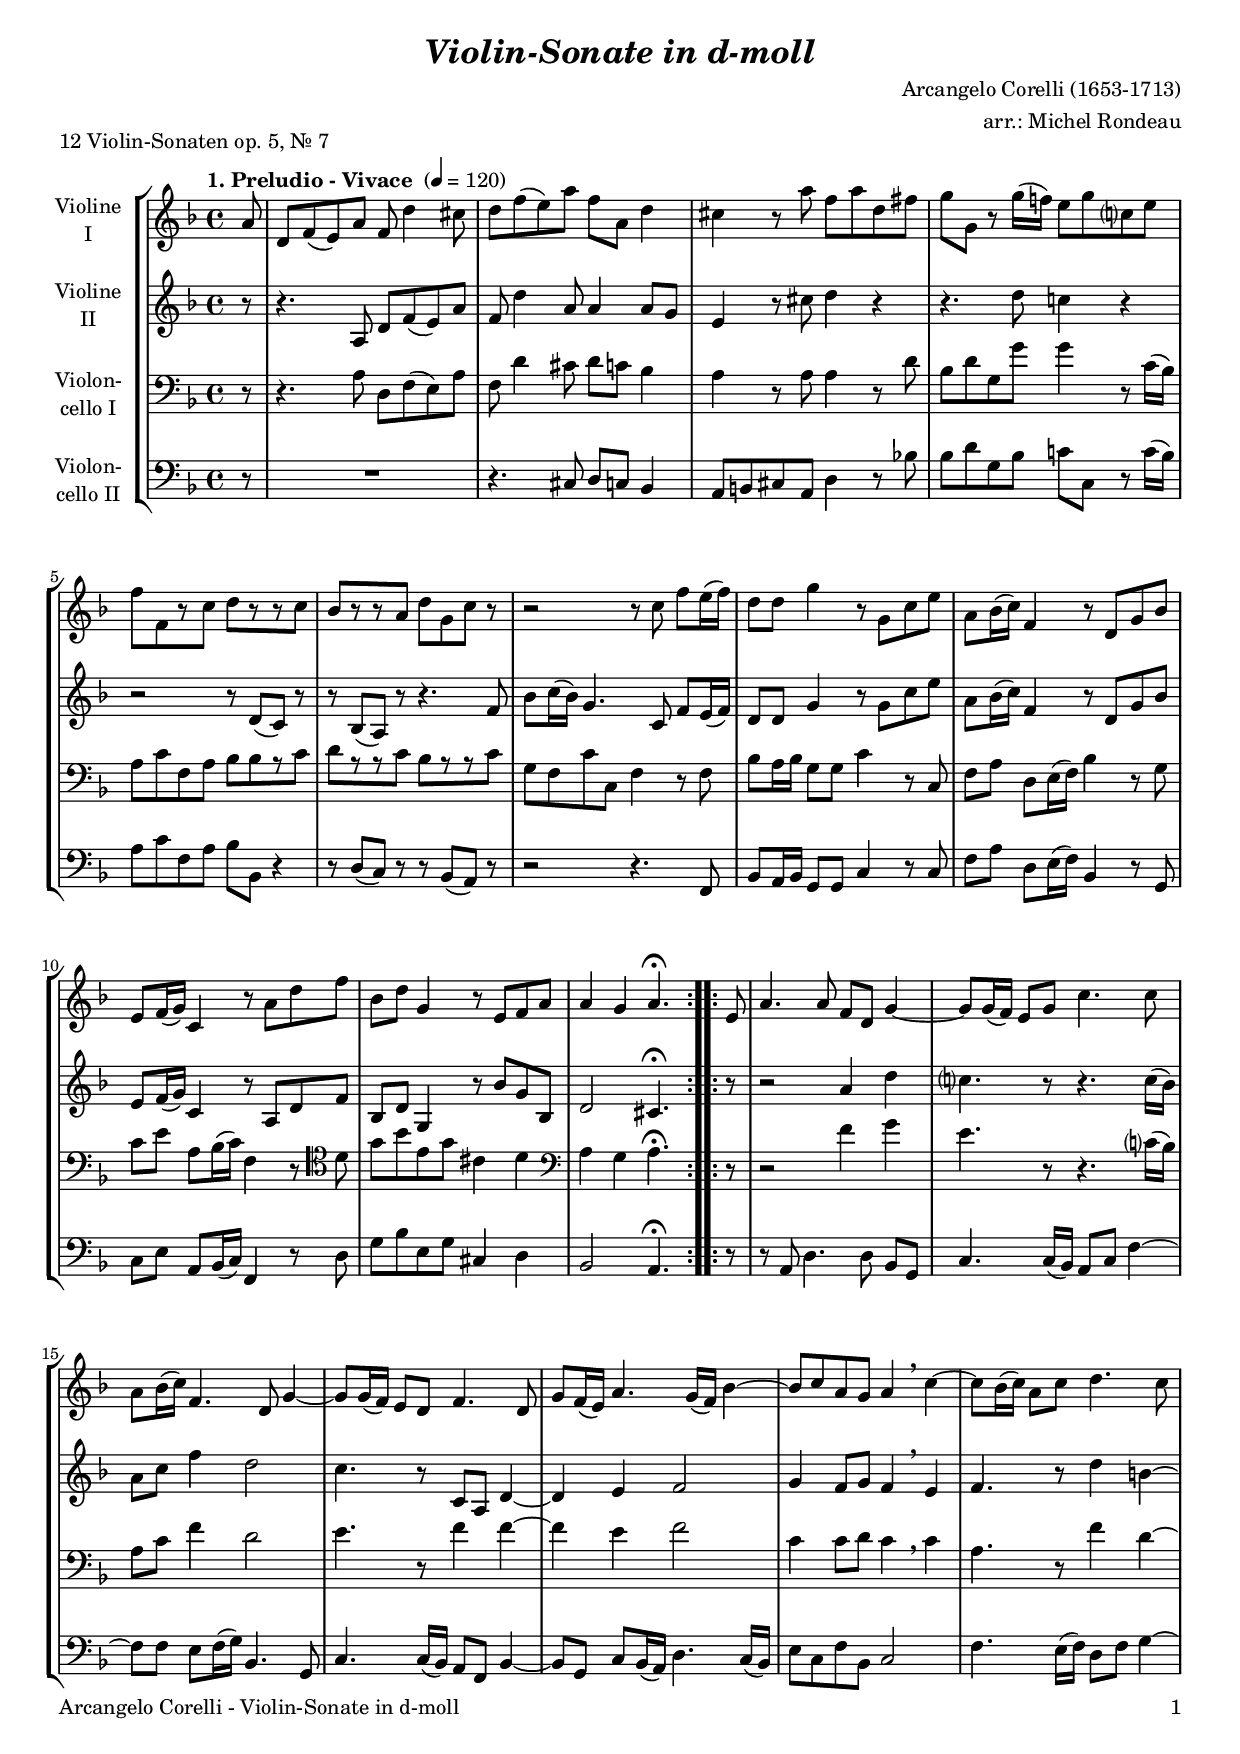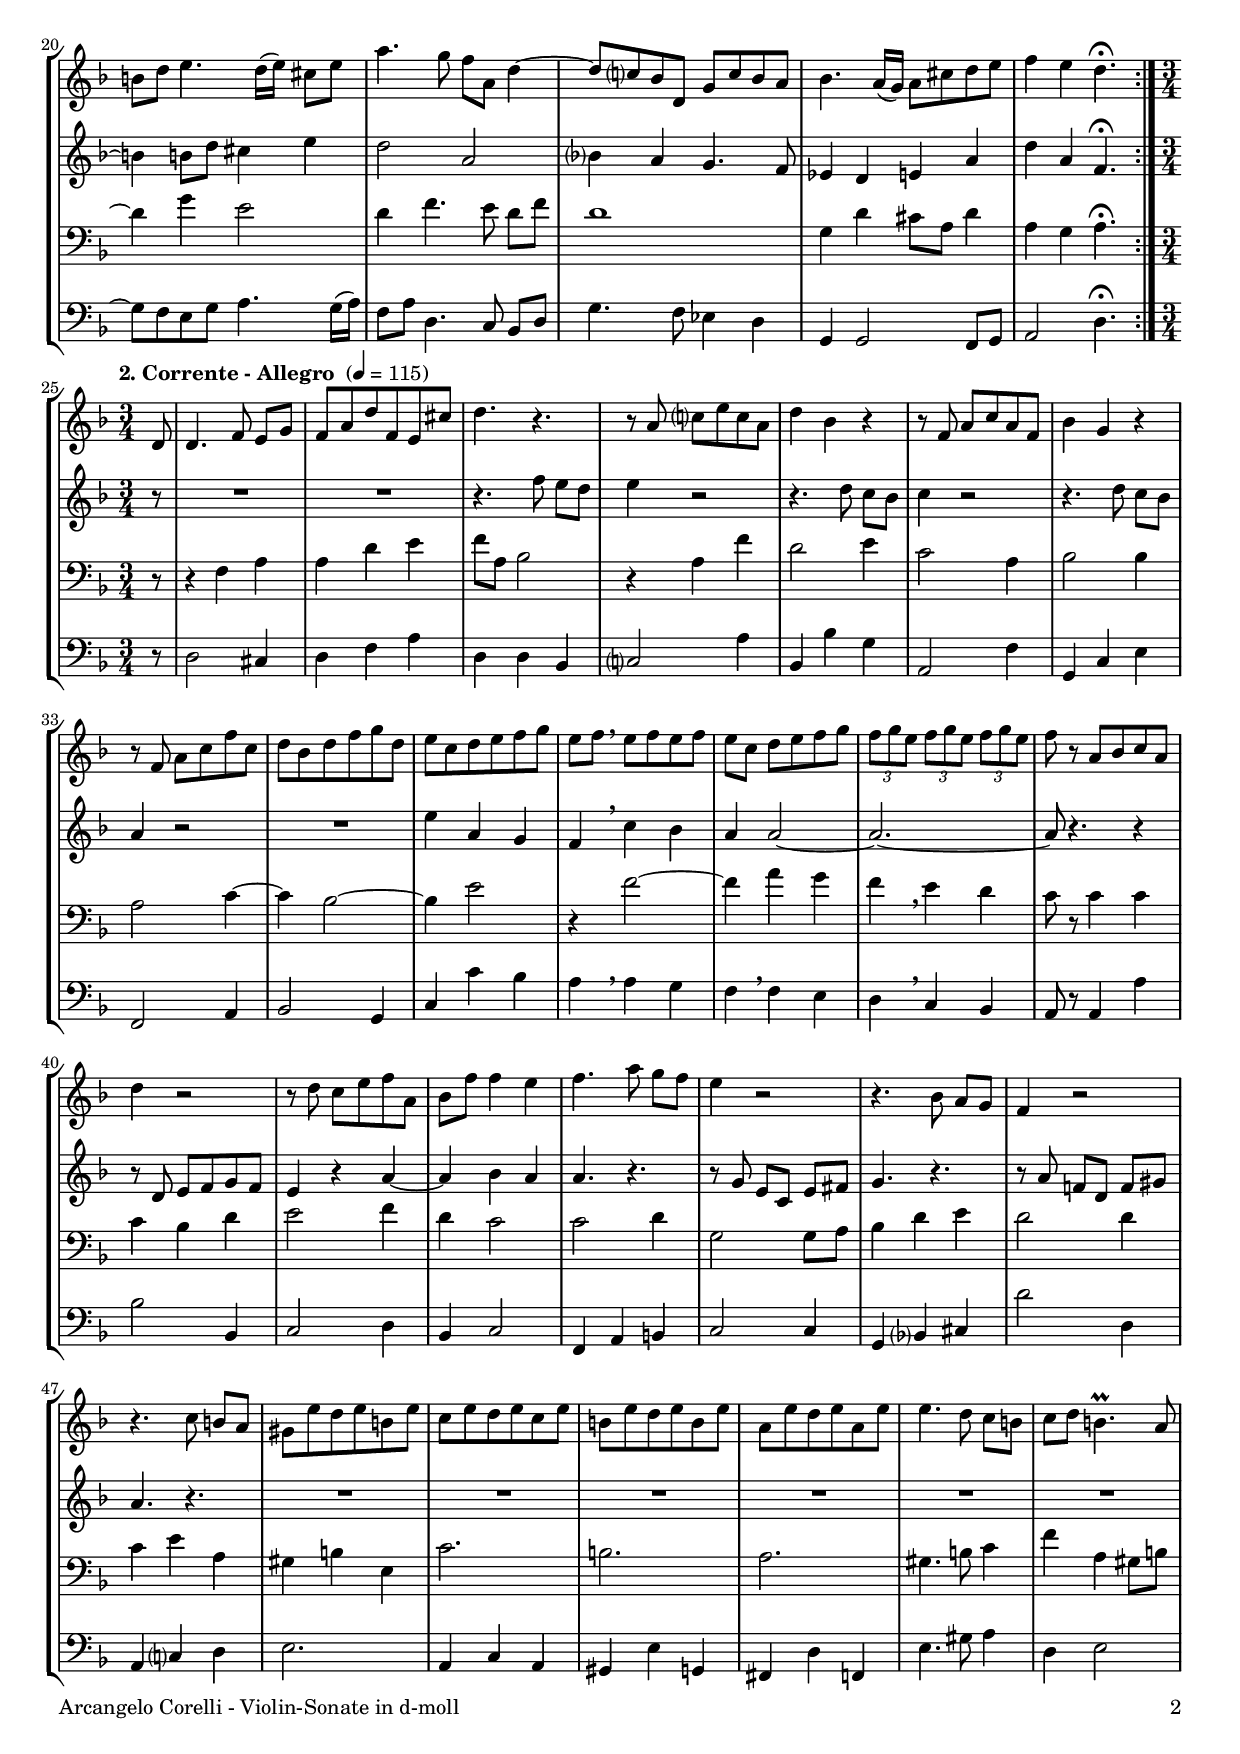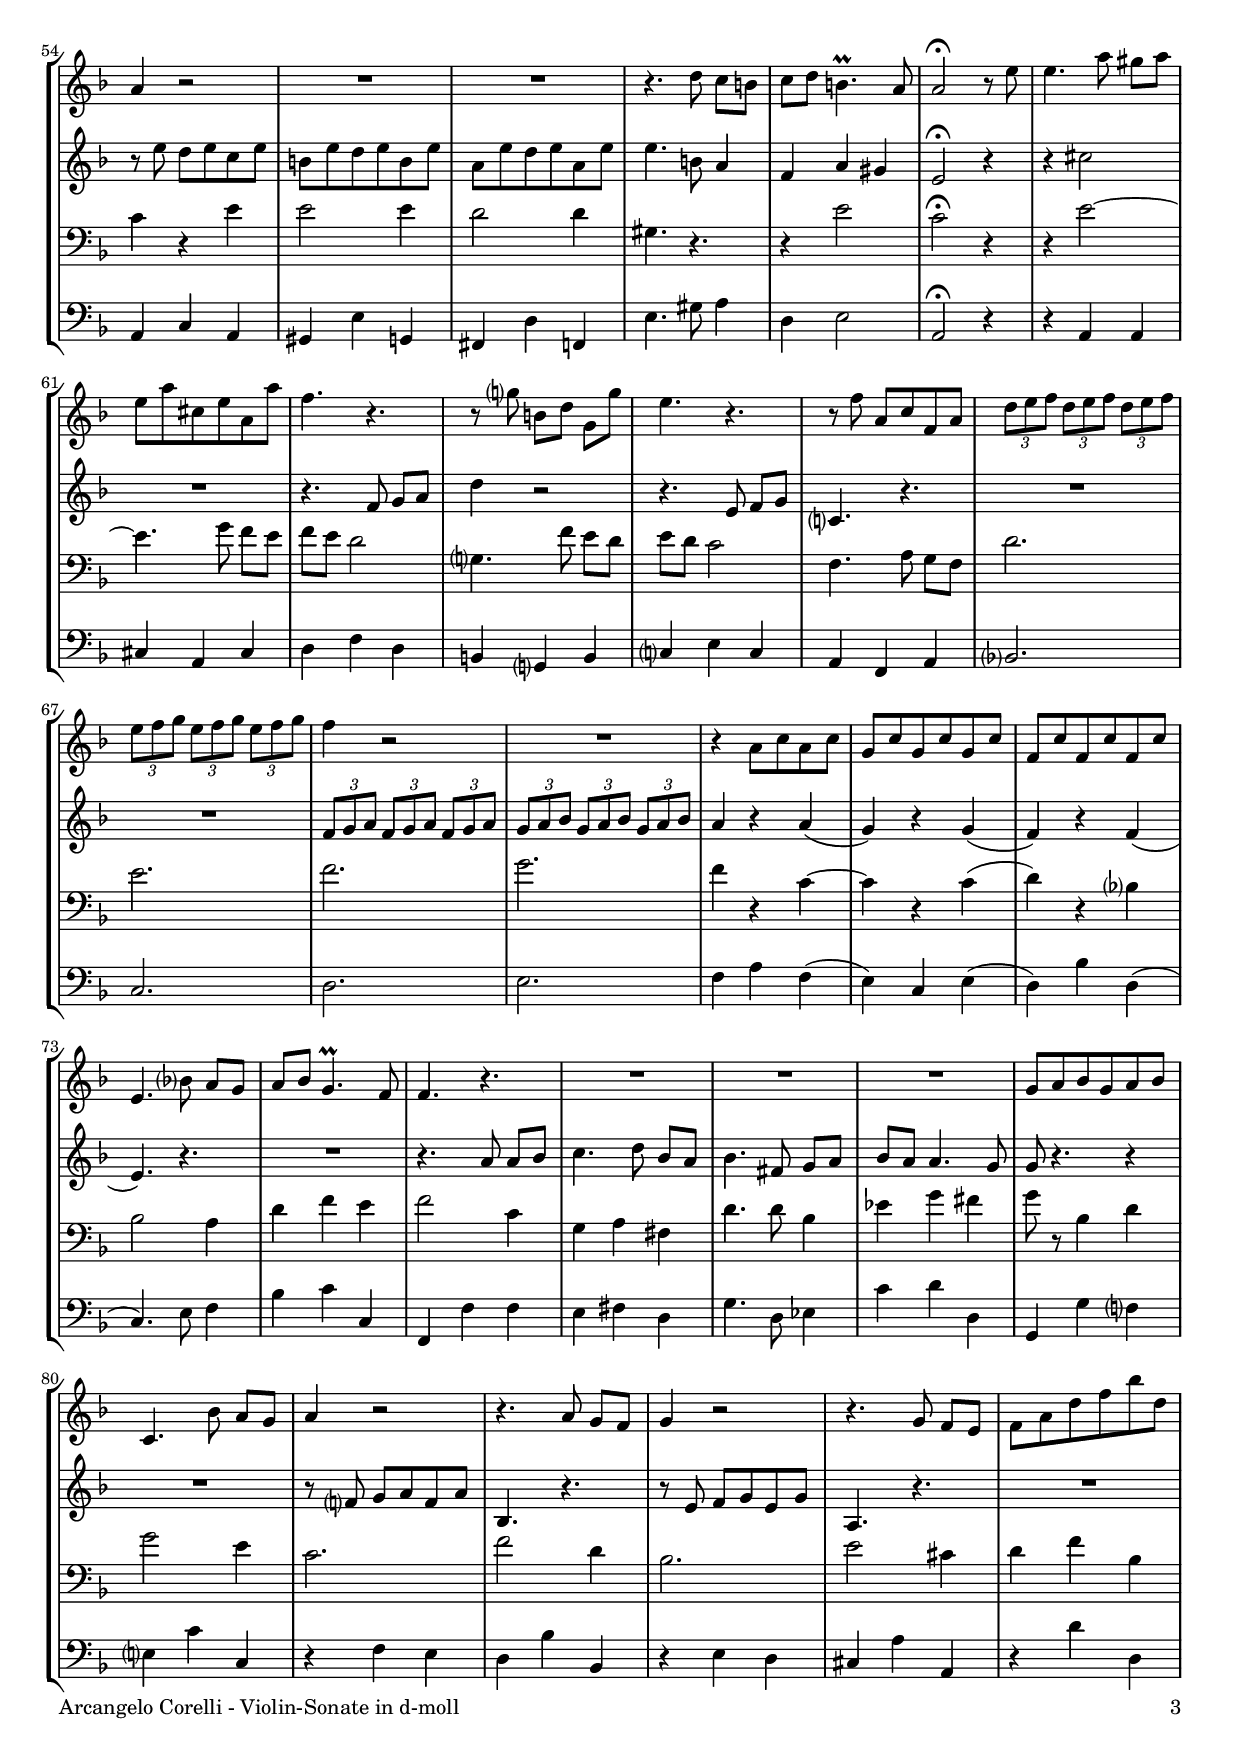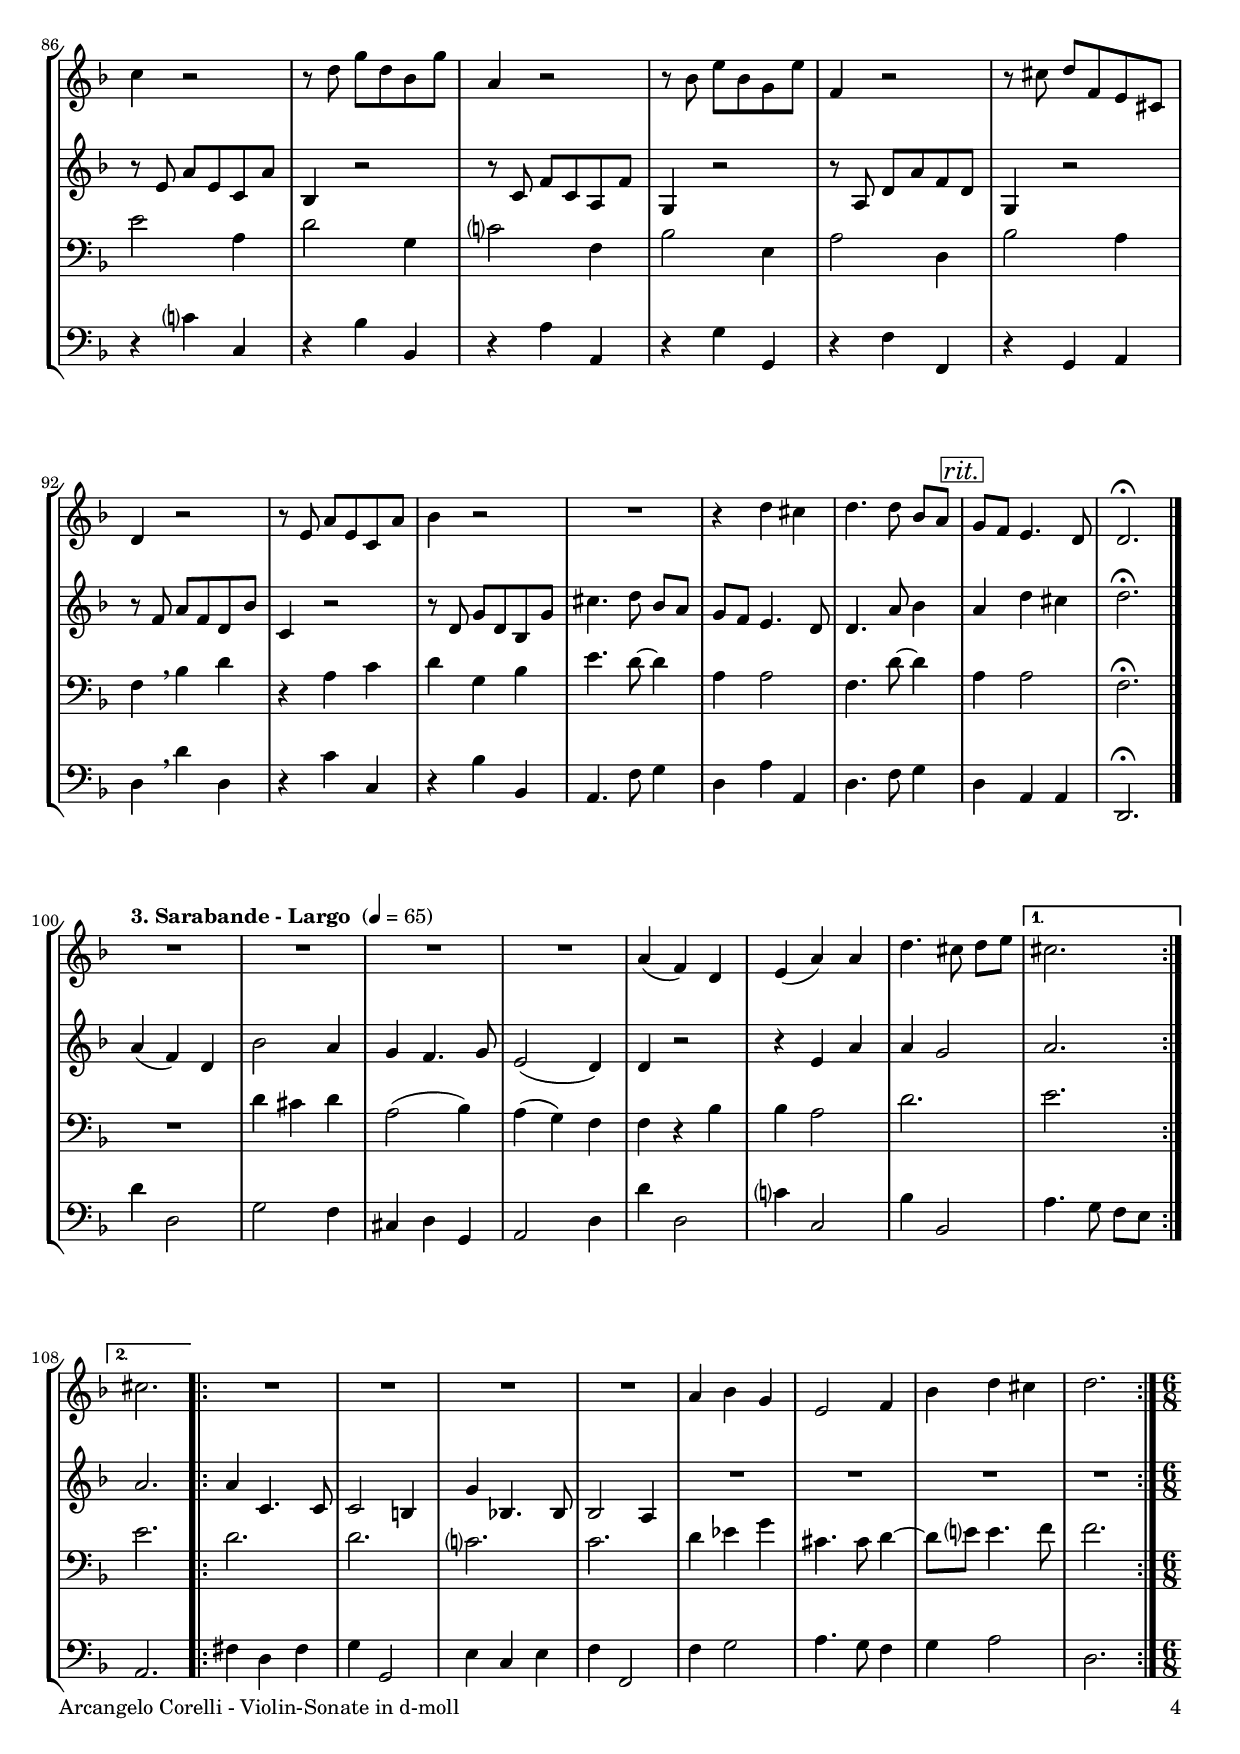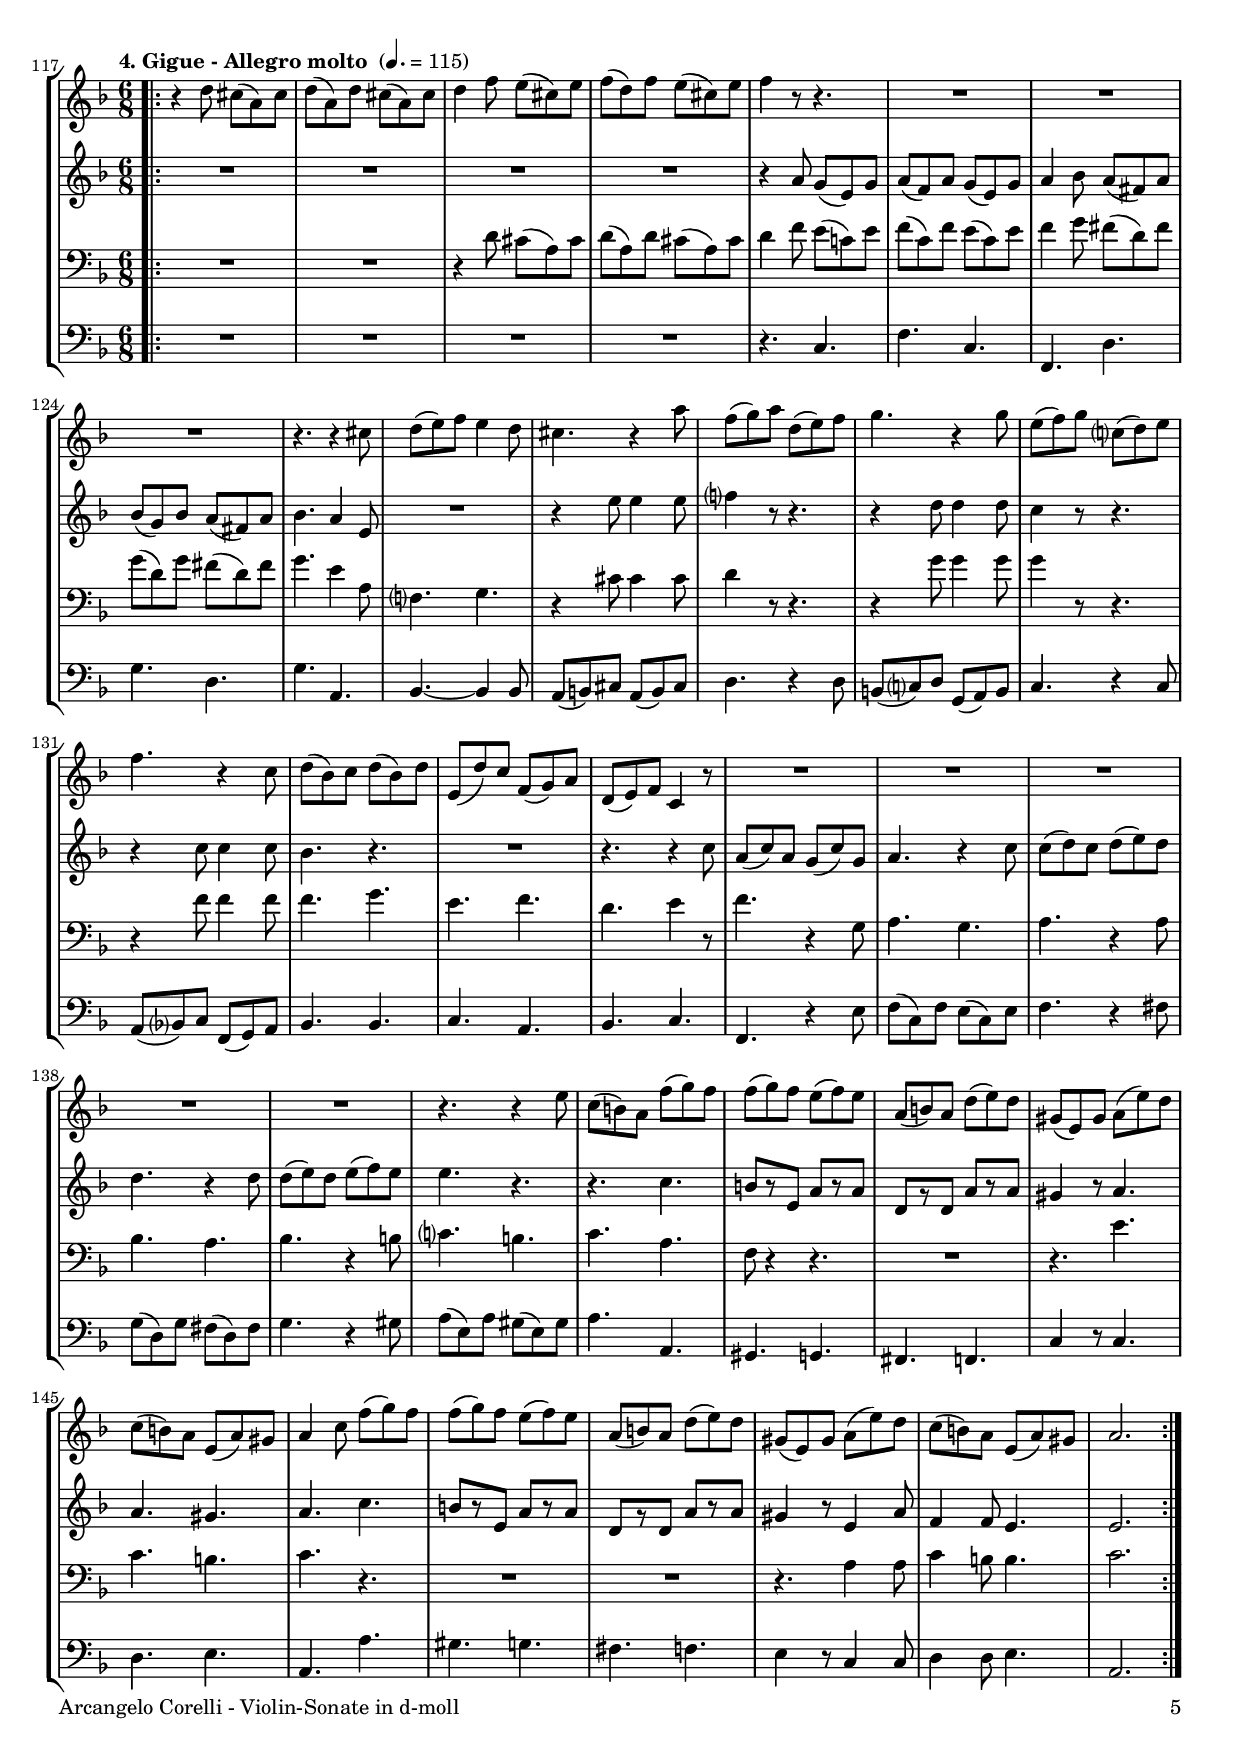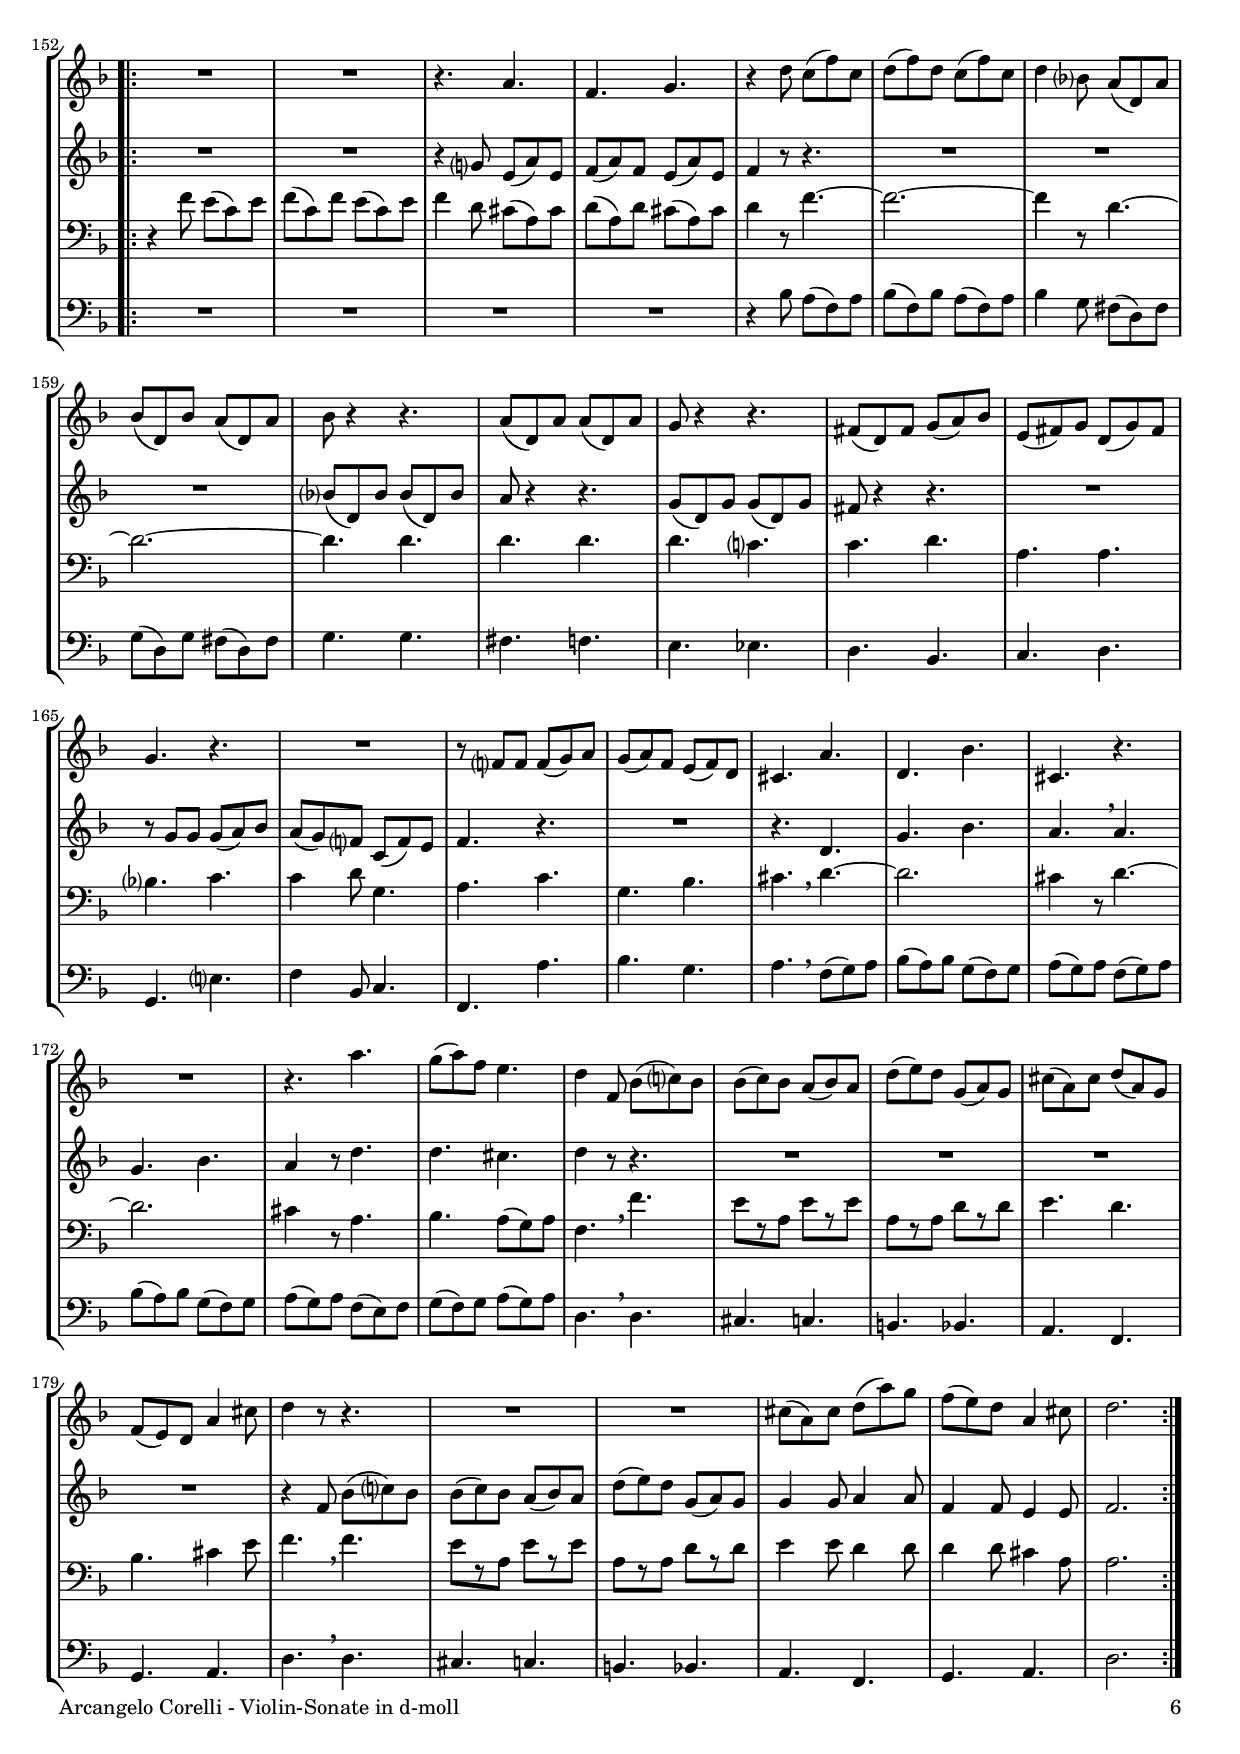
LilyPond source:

\version "2.20.2"
\include "deutsch.ly"

#(set-global-staff-size 18)

\header {
  title     = \markup \bold \italic "Violin-Sonate in d-moll"
  composer  = "Arcangelo Corelli (1653-1713)"
  arranger  = "arr.: Michel Rondeau"
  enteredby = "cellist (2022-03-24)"
  piece     = "12 Violin-Sonaten op. 5, Nr. 7"
}

voiceconsts = {
  \key d \minor
  \time 4/4
  \clef "treble"
%  \numericTimeSignature
  \compressEmptyMeasures
  % Set default beaming for all staves
%  \set Timing.beamExceptions = #'()
%  \set Timing.baseMoment     = #(ly:make-moment 1 4)
%  \set Timing.beatStructure  = #'(1 1 1)
}

micl = "clarinet"
mifl = "flute"
miob = "oboe"
mifh = "french horn"
misx = "tenor sax"
mist = "string ensemble 1"
mivl = "violin"
miba = "cello"
mipz = "pizzicato strings"

introa = {        \tempo "1. Preludio - Vivace "      4=120 }
introb = { \break \tempo "2. Corrente - Allegro "     4=115 \time 3/4 }
introc = { \break \tempo "3. Sarabande - Largo "      4=65 }
introd = {        \tempo "4. Gigue - Allegro molto " 4.=115 \time 6/8 }

rit = \mark \markup \box \italic "rit."

va = \relative c'' {
  \voiceconsts

  \introa
  \repeat volta 2 {
    \partial 8 a8
    d, f( e) a f d'4 cis8
    d f( e) a f a, d4
    cis r8 a' f a d, fis
    g g, r g'16( f!) e8 g c,? e

    f[ f, r c'] d[ r r c]
    b[ r r a] d g, c r
    r2 r8 c f e16( f)
    d8 d g4 r8 g, c e
    a, b16( c) f,4 r8 d g b

    e, f16( g) c,4 r8 a' d f
    b, d g,4 r8 e f a
    a4 g a4.\fermata
  }

  \repeat volta 2 {
    e8
    a4. a8 f d g4~
    g8 g16( f) e8 g c4. c8

    a b16( c) f,4. d8 g4~
    g8 g16( f) e8 d f4. d8
    g f16( e) a4. g16( f) b4~
    b8 c a g a4 \breathe c~
    c8 b16( c) a8 c d4. c8

    h d e4. d16( e) cis8 e
    a4. g8 f a, d4~
    d8 c? b d, g c b a
    b4. a16( g) a8 cis d e
    \partial 8*7 f4 e d4.\fermata
  }

  \introb
  \partial 8 d,8
  d4. f8 e[ g]
  f a d f, e cis'
  d4. r
  r8 a c?[ e c a]
  d4 b r
  r8 f a[ c a f]
  b4 g r

  r8 f a[ c f c]
  d b d f g d
  e c d e f g
  e f \breathe e[ f e f]
  e c d[ e f g]
  \tuplet 3/2 4 { f g e f g e f g e }

  f r a, b c a
  d4 r2
  r8 d c[ e f a,]
  b f' f4 e
  f4. a8 g[ f]
  e4 r2
  r4. b8 a[ g]
  f4 r2

  r4. c'8 h[ a]
  gis e' d e h e
  c e d e c e
  h e d e h e
  a, e' d e a, e'
  e4. d8 c[ h]
  c d h4.\prall a8

  a4 r2
  R2.*2
  r4. d8 c[ h]
  c d h4.\prall a8
  a2\fermata r8 e'
  e4. a8 gis[ a]
  e a cis, e a, a'
  f4. r

  r8 g? h,[ d] g, g'
  e4. r
  r8 f a,[ c f, a]
  \tuplet 3/2 4 {
    d e f d e f d e f
    e f g e f g e f g
  }
  f4 r2
  R2.

  r4 a,8 c a c
  g c g c g c
  f, c' f, c' f, c'
  e,4. b'?8 a[ g]
  a b g4.\prall f8
  f4. r
  R2.*3
  g8 a b g a b

  c,4. b'8 a[ g]
  a4 r2
  r4. a8 g[ f]
  g4 r2
  r4. g8 f[ e]
  f a d f b d,
  c4 r2
  r8 d g[ d b g']

  a,4 r2
  r8 b e[ b g e']
  f,4 r2
  r8 cis' d[ f, e cis]
  d4 r2
  r8 e a[ e c a']
  b4 r2
  R2.
  r4 d cis

  d4. d8 b[ a] \rit
  g f e4. d8
  d2.\fermata \bar "|."

  \introc
  \repeat volta 2 {
    R2.*4
    a'4( f) d
    e( a) a
    d4. cis8 d[ e]
  }
  \alternative {
    { cis2. }
    { cis }
  }
  \repeat volta 2 {
    R2.*4
    a4 b g
    e2 f4
    b d cis
    d2.
  }

  \introd
  \repeat volta 2 {
    r4 d8 cis( a) cis
    d( a) d cis( a) cis
    d4 f8 e( cis ) e
    f( d) f e( cis) e
    f4 r8 r4.
    R2.*3
    r4. r4 cis8

    d( e) f e4 d8
    cis4. r4 a'8
    f( g) a d,( e) f
    g4. r4 g8
    e( f) g c,?( d) e
    f4. r4 c8
    d( b) c d( b) d
    e,( d') c f,( g) a

    d,( e) f c4 r8
    R2.*5
    r4. r4 e'8
    c( h) a f'( g) f
    f( g) f e( f) e
    a,( h) a d( e) d
    gis,( e) gis a( e') d

    c( h) a e( a) gis
    a4 c8 f( g) f
    f( g) f e( f) e
    a,( h) a d( e) d
    gis,( e) gis a( e') d
    c( h) a e( a) gis
    a2.
  }
  \repeat volta 2 {
    R2.*2
    r4. a
    f g
    r4 d'8 c( f) c
    d( f) d c( f) c
    d4 b?8 a( d,) a'
    b( d,) b' a( d,) a'
    b r4 r4.

    a8( d,) a' a( d,) a'
    g r4 r4.
    fis8( d) fis g( a) b
    e,( fis) g d( g) fis
    g4. r
    R2.
    r8 f? f f( g) a
    g( a) f e( f) d

    cis4. a'
    d, b'
    cis, r
    R2.
    r4. a''
    g8( a) f e4.
    d4 f,8 b( c?) b
    b( c) b a( b) a
    d( e) d g,( a) g

    cis( a) cis d( a) g
    f( e) d a'4 cis8
    d4 r8 r4.
    R2.*2
    cis8( a) cis d( a') g
    f( e) d a4 cis8
    d2.
  }
}

vb = \relative c' {
  \voiceconsts

  \introa
  \repeat volta 2 {
    \partial 8 r8
    r4. a8 d f( e) a
    f d'4 a8 a4 a8 g
    e4 r8 cis' d4 r
    r4. d8 c!4 r
    r2 r8 d,( c) r
    r b( a) r r4. f'8

    b c16( b) g4. c,8 f e16( f)
    d8 d g4 r8 g c e
    a, b16( c) f,4 r8 d g b
    e, f16( g) c,4 r8 a d f
    b, d g,4 r8 b' g b,

    d2 cis4.\fermata
  }

  \repeat volta 2 {
    r8
    r2 a'4 d
    c?4. r8 r4. c16( b)
    a8 c f4 d2
    c4. r8 c, a d4~
    d e f2
    g4 f8 g f4 \breathe e
    f4. r8 d'4 h~

    h h8 d cis4 e
    d2 a
    b?4 a g4. f8
    es4 d e a
    \partial 8*7 d a f4.\fermata
  }

  \introb
  \partial 8 r8
  R2.*2
  r4. f'8 e[ d]
  e4 r2
  r4. d8 c[ b]
  c4 r2
  r4. d8 c[ b]
  a4 r2
  R2.
  e'4 a, g

  f \breathe c' b
  a a2~
  a2.~
  a8 r4. r4
  r8 d, e[ f g f]
  e4 r a~
  a b a
  a4. r
  r8 g e[ c] e fis
  g4. r

  r8 a f![ d] f gis
  a4. r
  R2.*6
  r8 e' d[ e c e]
  h e d e h e
  a, e' d e a, e'
  e4. h8 a4
  f a gis

  e2\fermata r4
  r cis'2
  R2.
  r4. f,8 g[ a]
  d4 r2
  r4. e,8 f[ g]
  c,?4. r
  R2.*2
  \tuplet 3/2 4 {
    f8 g a f g a f g a

    g a b g a b g a b
  }
  a4 r a(
  g) r g(
  f) r f(
  e4.) r
  R2.
  r4. a8 a[ b]
  c4. d8 b[ a]
  b4. fis8 g[ a]

  b a a4. g8
  g r4. r4
  R2.
  r8 f? g[ a f a]
  b,4. r
  r8 e f[ g e g]
  a,4. r
  R2.
  r8 e' a[ e c a']

  b,4 r2
  r8 c f[ c a f']
  g,4 r2
  r8 a d[ a' f d]
  g,4 r2
  r8 f' a[ f d b']
  c,4 r2
  r8 d g[ d b g']

  cis4. d8 b[ a]
  g f e4. d8
  d4. a'8 b4 \rit
  a d cis
  d2.\fermata \bar "|."

  \introc
  \repeat volta 2 {
    a4( f) d
    b'2 a4
    g f4. g8
    e2( d4)
    d r2
    r4 e a
    a g2
  }
  \alternative {
    { a2. }
    { a }
  }
  \repeat volta 2 {
    a4 c,4. c8
    c2 h4
    g' b,!4. b8

    b2 a4
    R2.*4
  }  

  \introd
  \repeat volta 2 {
    R2.*4
    r4 a'8 g( e) g
    a( f) a g( e) g
    a4 b8 a( fis) a
    b( g) b a( fis) a
    b4. a4 e8
    R2.
    r4 e'8 e4 e8

    f?4 r8 r4.
    r4 d8 d4 d8
    c4 r8 r4.
    r4 c8 c4 c8
    b4. r
    R2.
    r4. r4 c8
    a( c) a g( c) g
    a4. r4 c8
    c( d) c d( e) d

    d4. r4 d8
    d( e) d e( f) e
    e4. r
    r c
    h8[ r e,] a[ r a]
    d,[ r d] a'[ r a]
    gis4 r8 a4.
    a gis
    a c

    h8[ r e,] a[ r a]
    d,[ r d] a'[ r a]
    gis4 r8 e4 a8
    f4 f8 e4.
    e2.
  }
  \repeat volta 2 {
    R2.*2
    r4 g?8 e( a) e
    f( a) f e( a) e

    f4 r8 r4.
    R2.*3
    b?8( d,) b' b( d,) b'
    a r4 r4.
    g8( d) g g( d) g
    fis r4 r4.
    R2.
    r8 g g g( a) b
    a( g) f? c( f) e

    f4. r
    R2.
    r4. d
    g b
    a \breathe a
    g b
    a4 r8 d4.
    d cis
    d4 r8 r4.
    R2.*4
    r4 f,8 b( c?) b

    b( c) b a( b) a
    d( e) d g,( a) g
    g4 g8 a4 a8
    f4 f8 e4 e8
    f2.
  }
}

vc = \relative c' {
  \voiceconsts
  \clef "bass"
  
  \introa
  \repeat volta 2 {
    \partial 8 r8
    r4. a8 d, f( e) a
    f d'4 cis8 d c b4
    a r8 a a4 r8 d
    b d g, g' g4 r8 c,16( b)
    a8 c f, a b[ b r c]

    d[ r r c] b[ r r c]
    g f c' c, f4 r8 f
    b a16 b g8 g c4 r8 c,
    f a d, e16( f) b4 r8 g
    c e a, b16( c) f,4 r8 \clef "tenor" d'

    g b e, g cis,4 d \clef "bass"
    a g a4.\fermata
  }

  \repeat volta 2 {
    r8
    r2 f'4 g
    e4. r8 r4. c?16( b)
    a8 c f4 d2
    e4. r8 f4 f~
    f e f2
    c4 c8 d c4 \breathe c

    a4. r8 f'4 d~
    d g e2
    d4 f4. e8 d[ f]
    d1
    g,4 d' cis8 a d4
    \partial 8*7 a g a4.\fermata
  }

  \introb
  \partial 8 r8
  r4 f a
  a d e
  f8 a, b2
  r4 a f' d2 e4
  c2 a4
  b2 b4
  a2 c4~
  c b2~
  b4 e2
  r4 f2~
  f4 a g

  f \breathe e d
  c8 r c4 c
  c b d
  e2 f4
  d c2
  c d4
  g,2 g8 a
  b4 d e
  d2 d4
  c e a,
  gis h e,
  c'2.
  h

  a
  gis4. h8 c4
  f a, gis8 h
  c4 r e
  e2 e4
  d2 d4
  gis,4. r
  r4 e'2
  c\fermata r4
  r e2~
  e4. g8 f[ e]
  f e d2

  g,?4. f'8 e[ d]
  e d c2
  f,4. a8 g[ f]
  d'2.
  e
  f
  g
  f4 r c~
  c r c(
  d) r b?
  b2 a4
  d f e
  f2 c4

  g a fis
  d'4. d8 b4
  es g fis
  g8 r b,4 d
  g2 e4
  c2.
  f2 d4
  b2.
  e2 cis4
  d f b,
  e2 a,4
  d2 g,4
  c?2 f,4

  b2 e,4
  a2 d,4
  b'2 a4
  f \breathe b d
  r a c
  d g, b
  e4. d8~ d4
  a a2
  f4. d'8~ d4 \rit
  a a2
  f2.\fermata \bar "|."

  \introc
  \repeat volta 2 {
    R2.
    d'4 cis d
    a2( b4)
    a( g) f
    f r b
    b a2
    d2.
  }
  \alternative {
    { e }
    { e }
  }
  \repeat volta 2 {
    d
    d
    c?
    c
    d4 es g

    cis,4. cis8 d4~
    d8 e? e4. f8
    f2.
  }  

  \introd
  \repeat volta 2 {
    R2.*2
    r4 d8 cis( a) cis
    d( a) d cis( a) cis
    d4 f8 e( c!) e
    f( c) f e( c) e
    f4 g8 fis( d) fis

    g( d) g fis( d) fis
    g4. e4 a,8
    f?4. g
    r4 cis8 cis4 cis8
    d4 r8 r4.
    r4 g8 g4 g8
    g4 r8 r4.
    r4 f8 f4 f8
    f4. g

    e f
    d e4 r8
    f4. r4 g,8
    a4. g
    a r4 a8
    b4. a
    b r4 h8
    c?4. h
    c a
    f8 r4 r4.
    R2.

    r4. e'
    c h
    c r
    R2.*2
    r4. a4 a8
    c4 h8 h4.
    c2.
  }
  \repeat volta 2 {
    r4 f8 e( c) e
    f( c) f e( c) e

    f4 d8 cis( a) cis
    d( a) d cis( a) cis
    d4 r8 f4.~
    f2.~
    f4 r8 d4.~
    d2.~
    d4. d
    d d
    d c?
    c d
    a a

    b? c
    c4 d8 g,4.
    a c
    g b
    cis \breathe d~
    d2.
    cis4 r8 d4.~
    d2.
    cis4 r8 a4.
    b a8( g) a
    f4. \breathe f'

    e8[ r a,] e'[ r e]
    a,[ r a] d[ r d]
    e4. d
    b cis4 e8
    f4. \breathe f
    e8[ r a,] e'[ r e]
    a,[ r a] d[ r d]
    e4 e8 d4 d8

    d4 d8 cis4 a8
    a2.
  }
}

vd = \relative c {
  \voiceconsts
  \clef "bass"
  
  \introa
  \repeat volta 2 {
    \partial 8 r8
    R1
    r4. cis8 d c b4
    a8 h cis a d4 r8 b'!
    b d g, b c! c, r c'16( b)
    a8 c f, a b b, r4

    r8 d( c) r r b( a) r
    r2 r4. f8
    b a16 b g8 g c4 r8 c
    f a d, e16( f) b,4 r8 g
    c e a, b16( c) f,4 r8 d'

    g b e, g cis,4 d
    b2 a4.\fermata
  }

  \repeat volta 2 {
    r8
    r a d4. d8 b[ g]
    c4. c16( b) a8 c f4~
    f8 f e f16( g) b,4. g8

    c4. c16( b) a8 f b4~
    b8 g c b16( a) d4. c16( b)
    e8 c f b, c2
    f4. e16( f) d8 f g4~
    g8 f e g a4. g16( a)
    f8 a d,4. c8 b[ d]

    g4. f8 es4 d
    g, g2 f8 g
    \partial 8*7 a2 d4.\fermata
  }

  \introb
  \partial 8 r8
  d2 cis4
  d f a
  d, d b
  c?2 a'4
  b, b' g
  a,2 f'4
  g, c e
  f,2 a4
  b2 g4
  c c' b
  a \breathe a g

  f \breathe f e
  d \breathe c b
  a8 r a4 a'
  b2 b,4
  c2 d4
  b c2
  f,4 a h
  c2 c4
  g b? cis
  d'2 d,4
  a c? d
  e2.

  a,4 c a
  gis e' g,
  fis d' f,
  e'4. gis8 a4
  d, e2
  a,4 c a
  gis e' g,
  fis d' f,
  e'4. gis8 a4
  d, e2
  a,\fermata r4

  r a a
  cis a cis
  d f d
  h g? h
  c? e c
  a f a
  b?2.
  c
  d
  e
  f4 a f(
  e) c e(
  d) b' d,(
  
  c4.) e8 f4
  b c c,
  f, f' f
  e fis d
  g4. d8 es4
  c' d d,
  g, g' f?
  e? c' c,
  r f e
  d b' b,

  r e d
  cis a' a,
  r d' d,
  r c'? c,
  r b' b,
  r a' a,
  r g' g,
  r f' f,
  r g a
  d \breathe d' d,
  r c' c,

  r b' b,
  a4. f'8 g4
  d a' a,
  d4. f8 g4 \rit
  d a a
  d,2.\fermata \bar "|."

  \introc
  \repeat volta 2 {
    d''4 d,2
    g f4
    cis d g,
    a2 d4
    d' d,2
    c'?4 c,2
    b'4 b,2
  }
  \alternative {
    { a'4. g8 f[ e] }
    { a,2. }
  }
  \repeat volta 2 {
    fis'4 d fis
    g g,2
    e'4 c e

    f f,2
    f'4 g2
    a4. g8 f4
    g a2
    d,2.
  }  

  \introd
  \repeat volta 2 {
    R2.*4
    r4. c
    f c
    f, d'
    g d
    g a,
    b~ b4 b8
    a( h) cis a( h) cis
    d4. r4 d8

    h( c?) d g,( a) h
    c4. r4 c8
    a( b?) c f,( g) a
    b4. b
    c a
    b c
    f, r4 e'8
    f( c) f e( c) e
    f4. r4 fis8

    g( d) g fis( d) fis
    g4. r4 gis8
    a( e) a gis( e) gis
    a4. a,
    gis g
    fis f
    c'4 r8 c4.
    d e
    a, a'

    gis g
    fis f
    e4 r8 c4 c8
    d4 d8 e4.
    a,2.
  }
  \repeat volta 2 {
    R2.*4
    r4 b'8 a( f) a
    b( f) b a( f) a
    b4 g8 fis( d) fis

    g( d) g fis( d) fis
    g4. g
    fis f
    e es
    d b
    c d
    g, e'?
    f4 b,8 c4.
    f, a'
    b g

    a \breathe f8( g) a
    b( a) b g( f) g
    a( g) a f( g) a
    b( a) b g( f) g
    a( g) a f( e) f
    g( f) g a( g) a
    d,4. \breathe d

    cis c
    h b
    a f
    g a
    d \breathe d
    cis c
    h b
    a f
    g a
    d2.
  }
}


music = \new StaffGroup <<
      \new Staff {
	\set Staff.midiInstrument = \mivl
	\set Staff.instrumentName = \markup \center-column { "Violine" "I" }
	\transpose d d { \va }
      }

      \new Staff {
	\set Staff.midiInstrument = \mivl
	\set Staff.instrumentName = \markup \center-column { "Violine" "II" }
	\transpose d d { \vb }
      }

      \new Staff {
	\set Staff.midiInstrument = \miba
	\set Staff.instrumentName = \markup \center-column { "Violon-" "cello I" }
	\transpose d d { \vc }
      }

      \new Staff {
	\set Staff.midiInstrument = \miba
	\set Staff.instrumentName = \markup \center-column { "Violon-" "cello II" }
	\transpose d d { \vd }
      }
>>

\book {
   \paper {
    print-page-number = ##t
    print-first-page-number = ##t
    ragged-last-bottom = ##f
    oddHeaderMarkup = \markup \null
    evenHeaderMarkup = \markup \null
    oddFooterMarkup = \markup {
      \fill-line {
        \on-the-fly #print-page-number-check-first
        "Arcangelo Corelli - Violin-Sonate in d-moll" \fromproperty #'page:page-number-string
      }
    }
    evenFooterMarkup = \oddFooterMarkup
  } \score {
    \music
    \layout {}
  }

  \score {
    \unfoldRepeats \music

    \midi {
      \context {
        \Score
      }
    }
  }
}